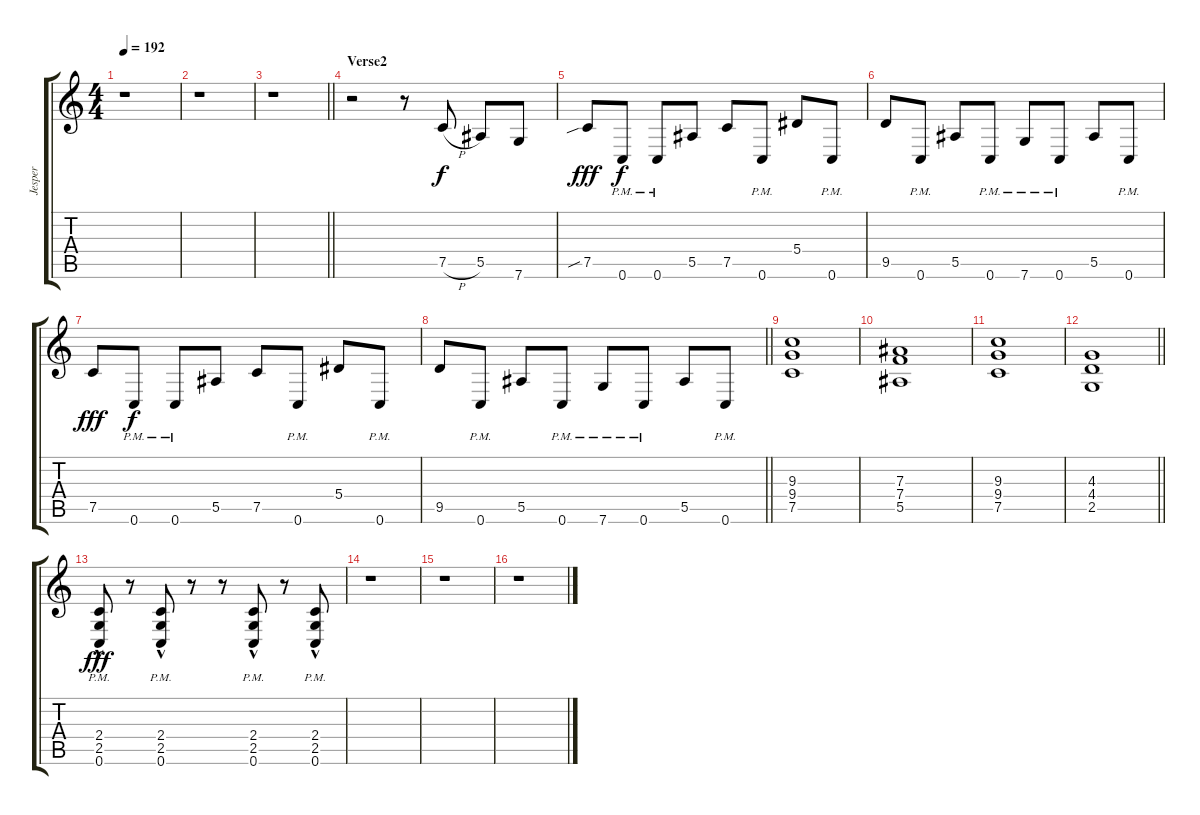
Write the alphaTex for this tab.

\track ("Jesper" "Jesper") {instrument distortionguitar}
\staff {score tabs}
\tuning (C4 G3 Eb3 Bb2 F2 C2) {hide}
\ts (4 4)
\tempo 192
\clef g2
\ks c
r.1{dy fff} |
r.1 |
\barLineRight lightlight
r.1 |
\section ("" "Verse2")
r.2 r.8 7.5{h}.8{dy f} 5.5.8 7.6.8 |
7.5{sib}.8{dy fff volume 16} 0.6{pm}.8{dy f} 0.6{pm}.8 5.5.8 7.5.8 0.6{pm}.8 5.4.8 0.6{pm}.8 |
9.5.8 0.6{pm}.8 5.5.8 0.6{pm}.8 7.6{pm}.8 0.6{pm}.8 5.5.8 0.6{pm}.8 |
7.5.8{dy fff} 0.6{pm}.8{dy f} 0.6{pm}.8 5.5.8 7.5.8 0.6{pm}.8 5.4.8 0.6{pm}.8 |
\barLineRight lightlight
9.5.8 0.6{pm}.8 5.5.8 0.6{pm}.8 7.6{pm}.8 0.6{pm}.8 5.5.8 0.6{pm}.8 |
(9.3 9.4 7.5).1{volume 13} |
(7.3 7.4 5.5).1 |
(9.3 9.4 7.5).1 |
\barLineRight lightlight
(4.3 4.4 2.5).1 |
(2.4{hac} 2.5{hac pm} 0.6{hac}).8{dy fff} r.8 (2.4{hac} 2.5{hac pm} 0.6{hac}).8 r.8 r.8 (2.4{hac} 2.5{hac pm} 0.6{hac}).8 r.8 (2.4{hac} 2.5{hac pm} 0.6{hac}).8 |
r.1 |
r.1 |
r.1
